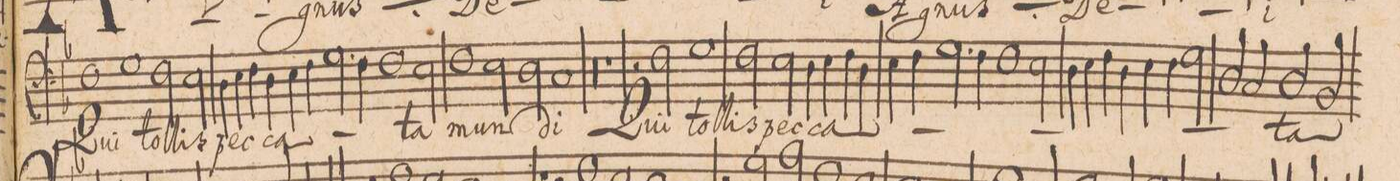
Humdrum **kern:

**kern	**text
*I"BASSVS.	*
*clefF4	*
*k[b-]	*
*met(C|)	*
*M2/1	*
1F	Qui
1G	tol-
=16-	=16-
2F\	-lis
2E\	pec-
4D\	-ca-
4E\	.
4F\	.
4D\	.
=17-	=17-
4E\	.
4F\	.
2.G\	.
4F\	.
1F\	.
=18-	=18-
2E\	-ta
1F	mun-
=19-	=19-
2E\	.
2D\	.
1C	-di
=20-	=20-
00r	.
=21-	=21-
=22-	=22-
1r	.
2r	.
2F\	Qui
=23-	=23-
1G	tol-
2F\	-lis
2E\	pec-
=24-	=24-
4D\	-ca-
4E\	.
4F\	.
4D\	.
4E\	.
4F\	.
2.G\	.
=25-	=25-
4F\	.
1F\	.
2E\	.
=26-	=26-
4D\	.
4E\	.
4F\	.
4D\	.
4E\	.
4F\	.
2G\	.
=27-	=27-
2D/	.
2C/	.
2D/	-ta
2BB-/	.
=28-	=28-
*lig	*
*-	*-
